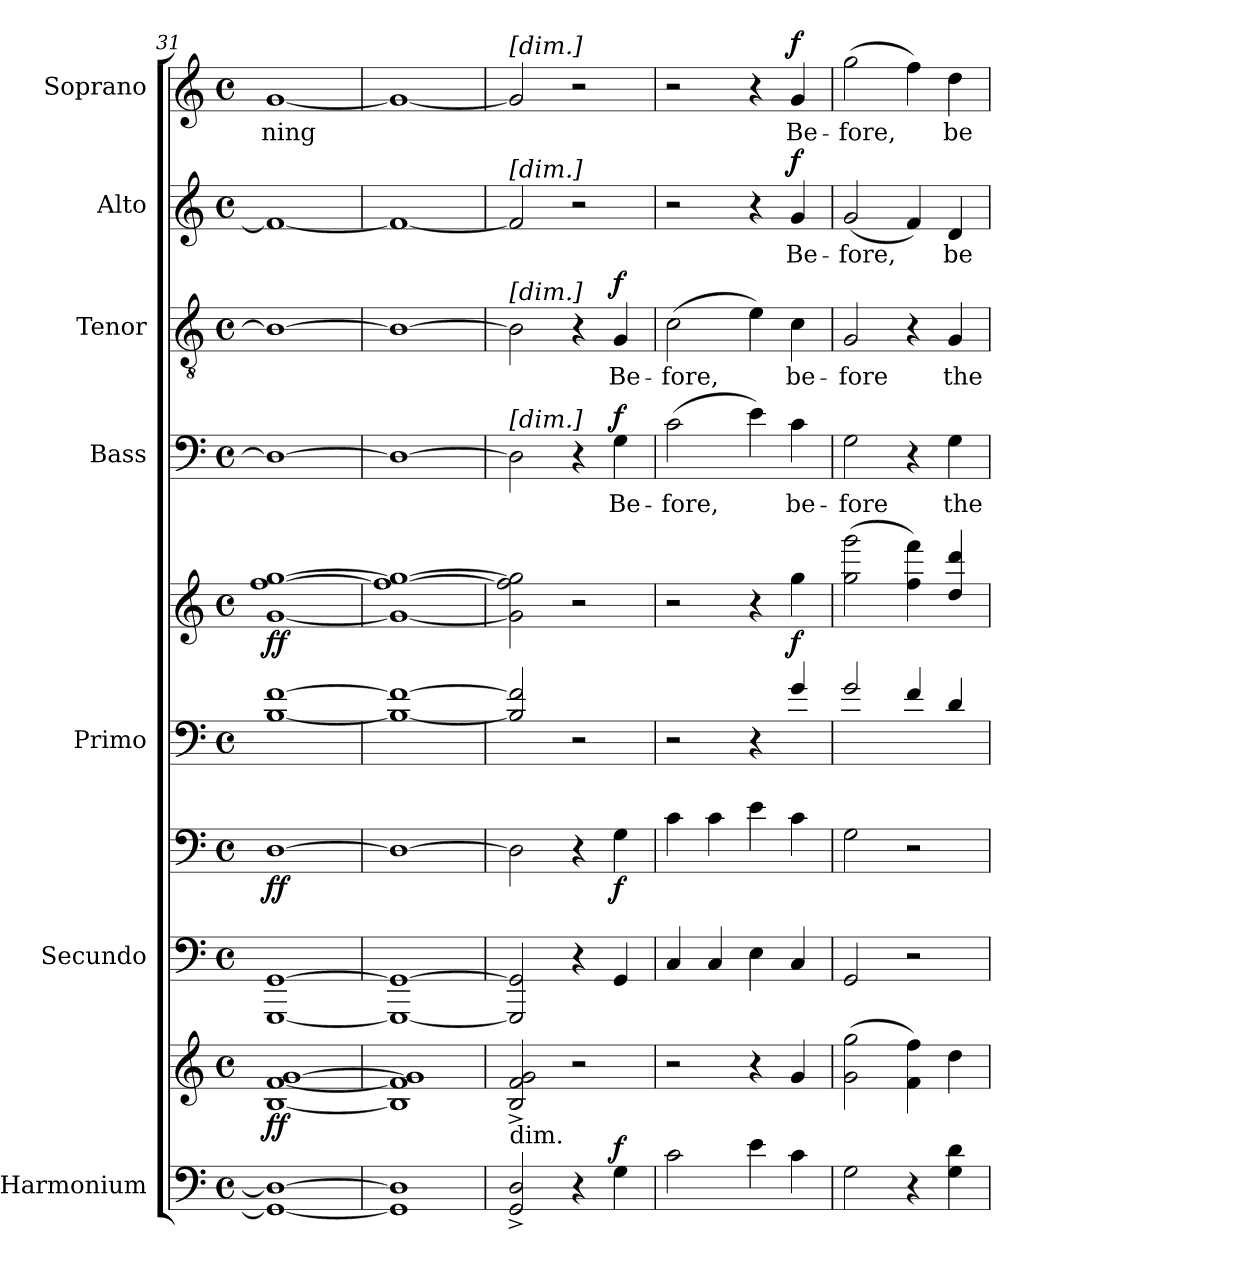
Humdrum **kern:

**kern	**kern	**dynam	**kern	**kern	**dynam	**kern	**kern	**dynam	**kern	**text	**dynam	**kern	**text	**dynam	**kern	**text	**dynam	**kern	**text	**dynam
*part7	*part7	*part7	*part6	*part6	*part6	*part5	*part5	*part5	*part4	*part4	*part4	*part3	*part3	*part3	*part2	*part2	*part2	*part1	*part1	*part1
*staff10	*staff9	*staff9/10	*staff8	*staff7	*staff7/8	*staff6	*staff5	*staff5/6	*staff4	*staff4	*staff4	*staff3	*staff3	*staff3	*staff2	*staff2	*staff2	*staff1	*staff1	*staff1
*I"Harmonium	*	*	*I"Secundo	*	*	*I"Primo	*	*	*I"Bass	*	*	*I"Tenor	*	*	*I"Alto	*	*	*I"Soprano	*	*
*I'Harm.	*	*	*I'2do.	*	*	*I'1mo.	*	*	*I'B.	*	*	*I'T.	*	*	*I'A.	*	*	*I'S.	*	*
*clefF4	*clefG2	*	*clefF4	*clefF4	*	*clefF4	*clefG2	*	*clefF4	*	*	*clefGv2	*	*	*clefG2	*	*	*clefG2	*	*
*k[]	*k[]	*	*k[]	*k[]	*	*k[]	*k[]	*	*k[]	*	*	*k[]	*	*	*k[]	*	*	*k[]	*	*
*C:	*C:	*	*C:	*C:	*	*C:	*C:	*	*C:	*	*	*C:	*	*	*C:	*	*	*C:	*	*
*M4/4	*M4/4	*	*M4/4	*M4/4	*	*M4/4	*M4/4	*	*M4/4	*	*	*M4/4	*	*	*M4/4	*	*	*M4/4	*	*
*met(c)	*met(c)	*	*met(c)	*met(c)	*	*met(c)	*met(c)	*	*met(c)	*	*	*met(c)	*	*	*met(c)	*	*	*met(c)	*	*
=31	=31	=31	=31	=31	=31	=31	=31	=31	=31	=31	=31	=31	=31	=31	=31	=31	=31	=31	=31	=31
!	!	!LO:DY:b	!	!	!LO:DY:b	!	!	!LO:DY:b	!	!	!	!	!	!	!	!	!	!	!LO:LY:b	!
1GG_ 1D_	[1B [1f [1g	ff	[1GGG [1GG	[1D	ff	[1B [1f	[1g [1ff [1gg	ff	1D_	.	.	1B_	.	.	1f_	.	.	[1g	-ning	.
=32	=32	=32	=32	=32	=32	=32	=32	=32	=32	=32	=32	=32	=32	=32	=32	=32	=32	=32	=32	=32
1GG] 1D]	1B] 1f] 1g]	.	1GGG_ 1GG_	1D_	.	1B_ 1f_	1g_ 1ff_ 1gg_	.	1D_	.	.	1B_	.	.	1f_	.	.	1g_	.	.
=33	=33	=33	=33	=33	=33	=33	=33	=33	=33	=33	=33	=33	=33	=33	=33	=33	=33	=33	=33	=33
!	!	!	!	!	!	!	!	!	!	!	!	!	!	!	!	!	!	!LO:TX:a:t=[dim.]	!	!
!	!	!	!	!	!	!	!	!	!	!	!	!	!	!	!LO:TX:a:t=[dim.]	!	!	!	!	!
!	!	!	!	!	!	!	!	!	!	!	!	!LO:TX:a:t=[dim.]	!	!	!	!	!	!	!	!
!	!	!	!	!	!	!	!	!	!LO:TX:a:t=[dim.]	!	!	!	!	!	!	!	!	!	!	!
!LO:TX:a:t=dim.	!	!	!	!	!	!	!	!	!	!	!	!	!	!	!	!	!	!	!	!
2GG/^< 2D/^<	2B/^< 2f/^< 2g/^<	.	2GGG/] 2GG/]	2D\]	.	2B/] 2f/]	2g\] 2ff\] 2gg\]	.	2D\]	.	.	2B\]	.	.	2f/]	.	.	2g/]	.	.
4r	2r	.	4r	4r	.	2r	2r	.	4r	.	.	4r	.	.	2r	.	.	2r	.	.
!	!	!LO:DY:a=2	!	!	!LO:DY:b	!	!	!	!	!LO:LY:b	!LO:DY:a	!	!LO:LY:b	!LO:DY:a	!	!	!	!	!	!
4G\	.	f	4GG/	4G\	f	.	.	.	4G\	Be-	f	4G/	Be-	f	.	.	.	.	.	.
=34	=34	=34	=34	=34	=34	=34	=34	=34	=34	=34	=34	=34	=34	=34	=34	=34	=34	=34	=34	=34
!	!	!	!	!	!	!	!	!	!	!LO:LY:b	!	!	!LO:LY:b	!	!	!	!	!	!	!
2c\	2r	.	4C/	4c\	.	2r	2r	.	(>2c\	-fore,	.	(>2c\	-fore,	.	2r	.	.	2r	.	.
.	.	.	4C/	4c\	.	.	.	.	.	.	.	.	.	.	.	.	.	.	.	.
4e\	4r	.	4E\	4e\	.	4r	4r	.	4e\)	.	.	4e\)	.	.	4r	.	.	4r	.	.
!	!	!	!	!	!	!	!	!LO:DY:a=2	!	!LO:LY:b	!	!	!LO:LY:b	!	!	!LO:LY:b	!LO:DY:a	!	!LO:LY:b	!LO:DY:a
4c\	4g/	.	4C/	4c\	.	4g/	4gg\	f	4c\	be-	.	4c\	be-	.	4g/	Be-	f	4g/	Be-	f
=35	=35	=35	=35	=35	=35	=35	=35	=35	=35	=35	=35	=35	=35	=35	=35	=35	=35	=35	=35	=35
!	!	!	!	!	!	!	!	!	!	!LO:LY:b	!	!	!LO:LY:b	!	!	!LO:LY:b	!	!	!LO:LY:b	!
2G\	(>2g\ 2gg\	.	2GG/	2G\	.	2g/	(>2gg\ 2ggg\	.	2G\	-fore	.	2G/	-fore	.	(<2g/	-fore,	.	(>2gg\	-fore,	.
4r	4f\ 4ff\)	.	2r	2r	.	4f/	4ff\ 4fff\)	.	4r	.	.	4r	.	.	4f/)	.	.	4ff\)	.	.
!	!	!	!	!	!	!	!	!	!	!LO:LY:b	!	!	!LO:LY:b	!	!	!LO:LY:b	!	!	!LO:LY:b	!
4G\ 4d\	4dd\	.	.	.	.	4d/	4dd/ 4ddd/	.	4G\	the	.	4G/	the	.	4d/	be-	.	4dd\	be-	.
=	=	=	=	=	=	=	=	=	=	=	=	=	=	=	=	=	=	=	=	=
*-	*-	*-	*-	*-	*-	*-	*-	*-	*-	*-	*-	*-	*-	*-	*-	*-	*-	*-	*-	*-
